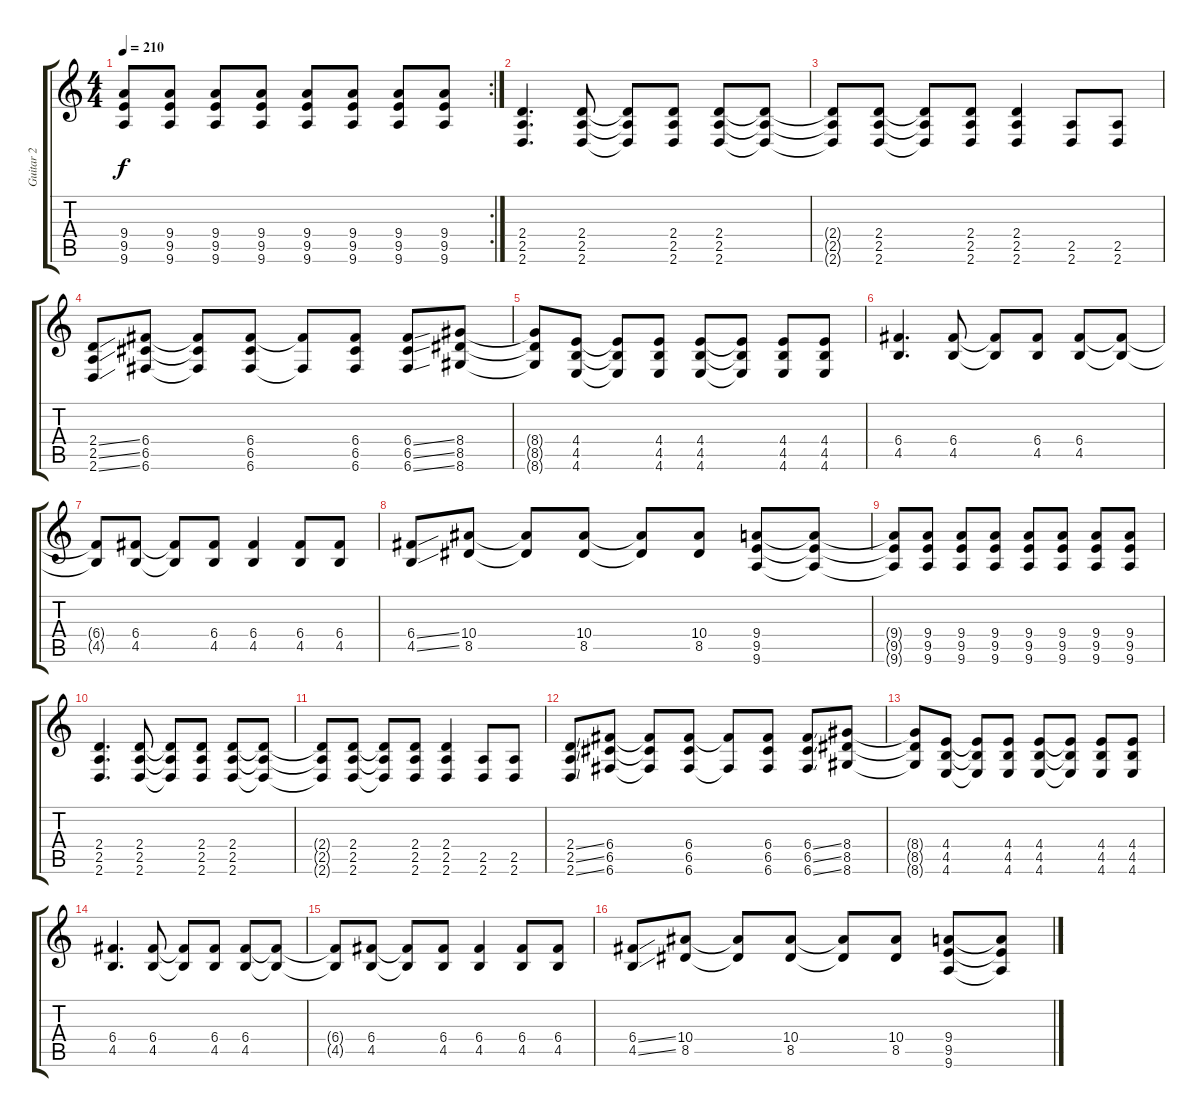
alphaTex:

\track ("Guitar 2" "Guitar 2") {instrument overdrivenguitar}
\staff {score tabs}
\tuning (E4 C4 G3 C3 G2 C2) {hide}
\rc 2
\ts (4 4)
\tempo 210
\clef g2
\ks c
(9.4{t} 9.5{t} 9.6{t}).8{dy f} (9.4 9.5 9.6).8 (9.4 9.5 9.6).8 (9.4 9.5 9.6).8 (9.4 9.5 9.6).8 (9.4 9.5 9.6).8 (9.4 9.5 9.6).8 (9.4 9.5 9.6).8 |
(2.4 2.5 2.6).4{d} (2.4 2.5 2.6).8 (2.4{t} 2.5{t} 2.6{t}).8 (2.4 2.5 2.6).8 (2.4 2.5 2.6).8 (2.4{t} 2.5{t} 2.6{t}).8 |
(2.4{t} 2.5{t} 2.6{t}).8 (2.4 2.5 2.6).8 (2.4{t} 2.5{t} 2.6{t}).8 (2.4 2.5 2.6).8 (2.4 2.5 2.6).4 (2.5 2.6).8 (2.5 2.6).8 |
(2.4{ss} 2.5{ss} 2.6{ss}).8 (6.4 6.5 6.6).8 (6.4{t} 6.5{t} 6.6{t}).8 (6.4 6.5 6.6).8 (6.4{t} 6.6{t}).8 (6.4 6.5 6.6).8 (6.4{ss} 6.5{ss} 6.6{ss}).8 (8.4 8.5 8.6).8 |
(8.4{t} 8.5{t} 8.6{t}).8 (4.4 4.5 4.6).8 (4.4{t} 4.5{t} 4.6{t}).8 (4.4 4.5 4.6).8 (4.4 4.5 4.6).8 (4.4{t} 4.5{t} 4.6{t}).8 (4.4 4.5 4.6).8 (4.4 4.5 4.6).8 |
(6.4 4.5).4{d} (6.4 4.5).8 (6.4{t} 4.5{t}).8 (6.4 4.5).8 (6.4 4.5).8 (6.4{t} 4.5{t}).8 |
(6.4{t} 4.5{t}).8 (6.4 4.5).8 (6.4{t} 4.5{t}).8 (6.4 4.5).8 (6.4 4.5).4 (6.4 4.5).8 (6.4 4.5).8 |
(6.4{ss} 4.5{ss}).8 (10.4 8.5).8 (10.4{t} 8.5{t}).8 (10.4 8.5).8 (10.4{t} 8.5{t}).8 (10.4 8.5).8 (9.4 9.5 9.6).8 (9.4{t} 9.5{t} 9.6{t}).8 |
(9.4{t} 9.5{t} 9.6{t}).8 (9.4 9.5 9.6).8 (9.4 9.5 9.6).8 (9.4 9.5 9.6).8 (9.4 9.5 9.6).8 (9.4 9.5 9.6).8 (9.4 9.5 9.6).8 (9.4 9.5 9.6).8 |
(2.4 2.5 2.6).4{d} (2.4 2.5 2.6).8 (2.4{t} 2.5{t} 2.6{t}).8 (2.4 2.5 2.6).8 (2.4 2.5 2.6).8 (2.4{t} 2.5{t} 2.6{t}).8 |
(2.4{t} 2.5{t} 2.6{t}).8 (2.4 2.5 2.6).8 (2.4{t} 2.5{t} 2.6{t}).8 (2.4 2.5 2.6).8 (2.4 2.5 2.6).4 (2.5 2.6).8 (2.5 2.6).8 |
(2.4{ss} 2.5{ss} 2.6{ss}).8 (6.4 6.5 6.6).8 (6.4{t} 6.5{t} 6.6{t}).8 (6.4 6.5 6.6).8 (6.4{t} 6.6{t}).8 (6.4 6.5 6.6).8 (6.4{ss} 6.5{ss} 6.6{ss}).8 (8.4 8.5 8.6).8 |
(8.4{t} 8.5{t} 8.6{t}).8 (4.4 4.5 4.6).8 (4.4{t} 4.5{t} 4.6{t}).8 (4.4 4.5 4.6).8 (4.4 4.5 4.6).8 (4.4{t} 4.5{t} 4.6{t}).8 (4.4 4.5 4.6).8 (4.4 4.5 4.6).8 |
(6.4 4.5).4{d} (6.4 4.5).8 (6.4{t} 4.5{t}).8 (6.4 4.5).8 (6.4 4.5).8 (6.4{t} 4.5{t}).8 |
(6.4{t} 4.5{t}).8 (6.4 4.5).8 (6.4{t} 4.5{t}).8 (6.4 4.5).8 (6.4 4.5).4 (6.4 4.5).8 (6.4 4.5).8 |
(6.4{ss} 4.5{ss}).8 (10.4 8.5).8 (10.4{t} 8.5{t}).8 (10.4 8.5).8 (10.4{t} 8.5{t}).8 (10.4 8.5).8 (9.4 9.5 9.6).8 (9.4{t} 9.5{t} 9.6{t}).8
